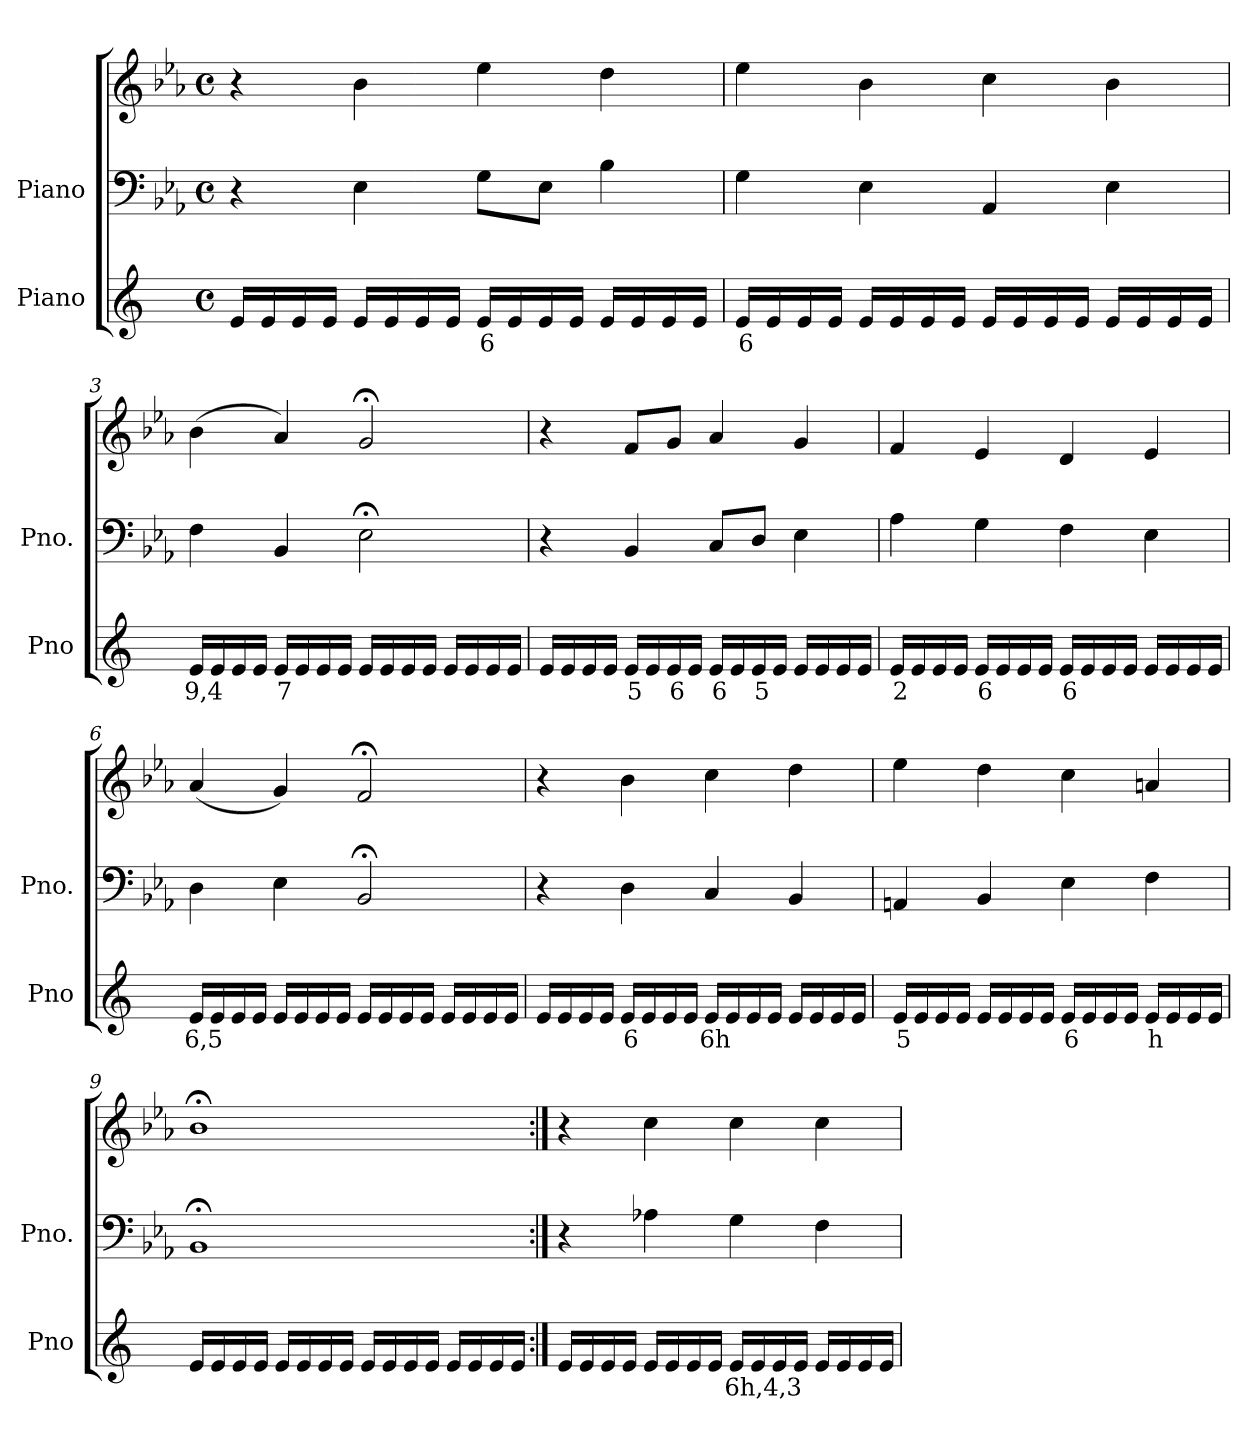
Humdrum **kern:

**kern	**text	**kern	**kern
*part2	*part2	*part1	*part1
*staff3	*staff3	*staff2	*staff1
*I"Piano	*	*I"Piano	*
*I'Pno	*	*I'Pno.	*
*clefG2	*	*clefF4	*clefG2
*k[]	*	*k[b-e-a-]	*k[b-e-a-]
*M4/4	*	*M4/4	*M4/4
*met(c)	*	*met(c)	*met(c)
=1	=1	=1	=1
16e/LL	.	4r	4r
16e/	.	.	.
16e/	.	.	.
16e/JJ	.	.	.
16e/LL	.	4E-\	4b-\
16e/	.	.	.
16e/	.	.	.
16e/JJ	.	.	.
!	!LO:LY:b	!	!
16e/LL	6	8G\L	4ee-\
16e/	.	.	.
!	!LO:LY:b	!	!
16e/	_	8E-\J	.
16e/JJ	.	.	.
16e/LL	.	4B-\	4dd\
16e/	.	.	.
16e/	.	.	.
16e/JJ	.	.	.
=2	=2	=2	=2
!	!LO:LY:b	!	!
16e/LL	6	4G\	4ee-\
16e/	.	.	.
16e/	.	.	.
16e/JJ	.	.	.
16e/LL	.	4E-\	4b-\
16e/	.	.	.
16e/	.	.	.
16e/JJ	.	.	.
16e/LL	.	4AA-/	4cc\
16e/	.	.	.
16e/	.	.	.
16e/JJ	.	.	.
16e/LL	.	4E-\	4b-\
16e/	.	.	.
16e/	.	.	.
16e/JJ	.	.	.
=3	=3	=3	=3
!	!LO:LY:b	!	!
16e/LL	9,4	4F\	(>4b-\
16e/	.	.	.
16e/	.	.	.
16e/JJ	.	.	.
!	!LO:LY:b	!	!
16e/LL	7	4BB-/	4a-/)
16e/	.	.	.
16e/	.	.	.
16e/JJ	.	.	.
16e/LL	.	2E-;<\	2g;</
16e/	.	.	.
16e/	.	.	.
16e/JJ	.	.	.
16e/LL	.	.	.
16e/	.	.	.
16e/	.	.	.
16e/JJ	.	.	.
=4	=4	=4	=4
16e/LL	.	4r	4r
16e/	.	.	.
16e/	.	.	.
16e/JJ	.	.	.
!	!LO:LY:b	!	!
16e/LL	5	4BB-/	8f/L
16e/	.	.	.
!	!LO:LY:b	!	!
16e/	6	.	8g/J
16e/JJ	.	.	.
!	!LO:LY:b	!	!
16e/LL	6	8C/L	4a-/
16e/	.	.	.
!	!LO:LY:b	!	!
16e/	5	8D/J	.
16e/JJ	.	.	.
16e/LL	.	4E-\	4g/
16e/	.	.	.
16e/	.	.	.
16e/JJ	.	.	.
=5	=5	=5	=5
!	!LO:LY:b	!	!
16e/LL	2	4A-\	4f/
16e/	.	.	.
16e/	.	.	.
16e/JJ	.	.	.
!	!LO:LY:b	!	!
16e/LL	6	4G\	4e-/
16e/	.	.	.
16e/	.	.	.
16e/JJ	.	.	.
!	!LO:LY:b	!	!
16e/LL	6	4F\	4d/
16e/	.	.	.
16e/	.	.	.
16e/JJ	.	.	.
16e/LL	.	4E-\	4e-/
16e/	.	.	.
16e/	.	.	.
16e/JJ	.	.	.
=6	=6	=6	=6
!	!LO:LY:b	!	!
16e/LL	6,5	4D\	(<4a-/
16e/	.	.	.
16e/	.	.	.
16e/JJ	.	.	.
16e/LL	.	4E-\	4g/)
16e/	.	.	.
16e/	.	.	.
16e/JJ	.	.	.
16e/LL	.	2BB-;</	2f;</
16e/	.	.	.
16e/	.	.	.
16e/JJ	.	.	.
16e/LL	.	.	.
16e/	.	.	.
16e/	.	.	.
16e/JJ	.	.	.
=7	=7	=7	=7
16e/LL	.	4r	4r
16e/	.	.	.
16e/	.	.	.
16e/JJ	.	.	.
!	!LO:LY:b	!	!
16e/LL	6	4D\	4b-\
16e/	.	.	.
16e/	.	.	.
16e/JJ	.	.	.
!	!LO:LY:b	!	!
16e/LL	6h	4C/	4cc\
16e/	.	.	.
16e/	.	.	.
16e/JJ	.	.	.
16e/LL	.	4BB-/	4dd\
16e/	.	.	.
16e/	.	.	.
16e/JJ	.	.	.
=8	=8	=8	=8
!	!LO:LY:b	!	!
16e/LL	5	4AAn/	4ee-\
16e/	.	.	.
16e/	.	.	.
16e/JJ	.	.	.
16e/LL	.	4BB-/	4dd\
16e/	.	.	.
16e/	.	.	.
16e/JJ	.	.	.
!	!LO:LY:b	!	!
16e/LL	6	4E-\	4cc\
16e/	.	.	.
16e/	.	.	.
16e/JJ	.	.	.
!	!LO:LY:b	!	!
16e/LL	h	4F\	4an/
16e/	.	.	.
16e/	.	.	.
16e/JJ	.	.	.
=9	=9	=9	=9
16e/LL	.	1BB-;<	1b-;<
16e/	.	.	.
16e/	.	.	.
16e/JJ	.	.	.
16e/LL	.	.	.
16e/	.	.	.
16e/	.	.	.
16e/JJ	.	.	.
16e/LL	.	.	.
16e/	.	.	.
16e/	.	.	.
16e/JJ	.	.	.
16e/LL	.	.	.
16e/	.	.	.
16e/	.	.	.
16e/JJ	.	.	.
=10:|!	=10:|!	=10:|!	=10:|!
16e/LL	.	4r	4r
16e/	.	.	.
16e/	.	.	.
16e/JJ	.	.	.
16e/LL	.	4A-X\	4cc\
16e/	.	.	.
16e/	.	.	.
16e/JJ	.	.	.
!	!LO:LY:b	!	!
16e/LL	6h,4,3	4G\	4cc\
16e/	.	.	.
16e/	.	.	.
16e/JJ	.	.	.
16e/LL	.	4F\	4cc\
16e/	.	.	.
16e/	.	.	.
16e/JJ	.	.	.
=	=	=	=
*-	*-	*-	*-
